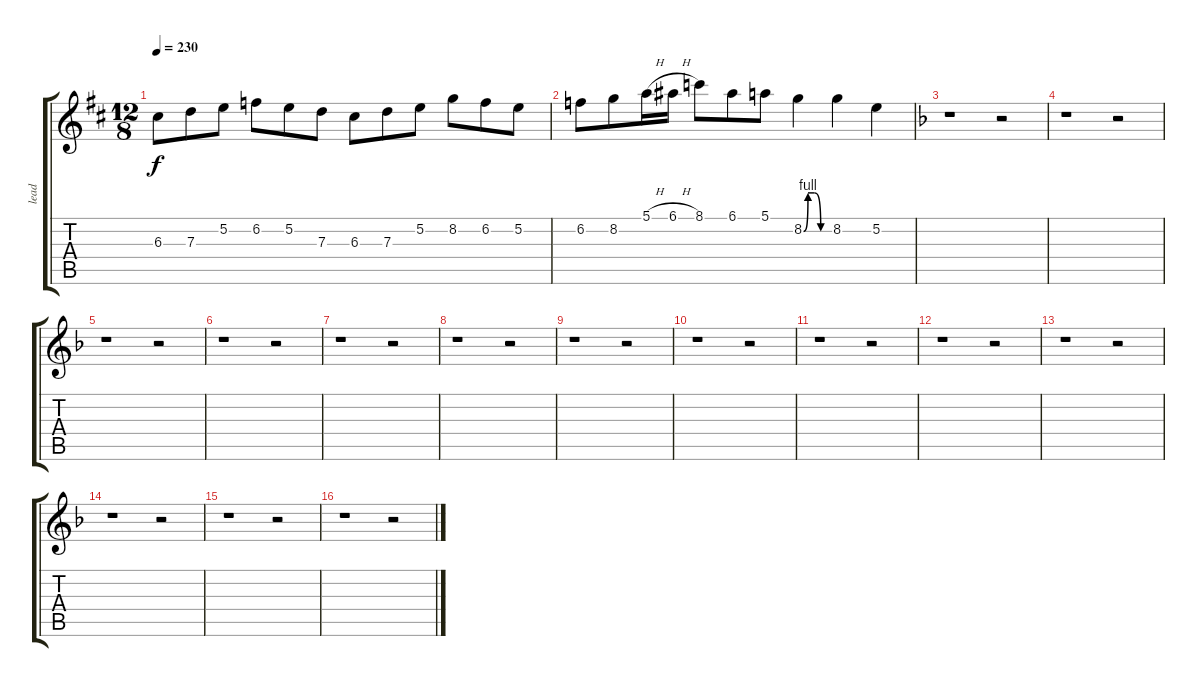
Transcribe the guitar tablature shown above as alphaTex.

\track ("lead" "lead") {instrument distortionguitar}
\staff {score tabs}
\tuning (E4 B3 G3 D3 A2 E2) {hide}
\ts (12 8)
\tempo 230
\clef g2
\ks d
6.3.8{dy f} 7.3.8 5.2.8 6.2.8 5.2.8 7.3.8 6.3.8 7.3.8 5.2.8 8.2.8 6.2.8 5.2.8 |
6.2.8 8.2.8 5.1{h}.16 6.1{h}.16 8.1.8 6.1.8 5.1.8 8.2{be (custom 0 0 10 4 25 4 40 0 60 0)}.4 8.2.4 5.2.4 |
\ks f
r.1 r.2 |
r.1 r.2 |
r.1 r.2 |
r.1 r.2 |
r.1 r.2 |
r.1 r.2 |
r.1 r.2 |
r.1 r.2 |
r.1 r.2 |
r.1 r.2 |
r.1 r.2 |
r.1 r.2 |
r.1 r.2 |
r.1 r.2
